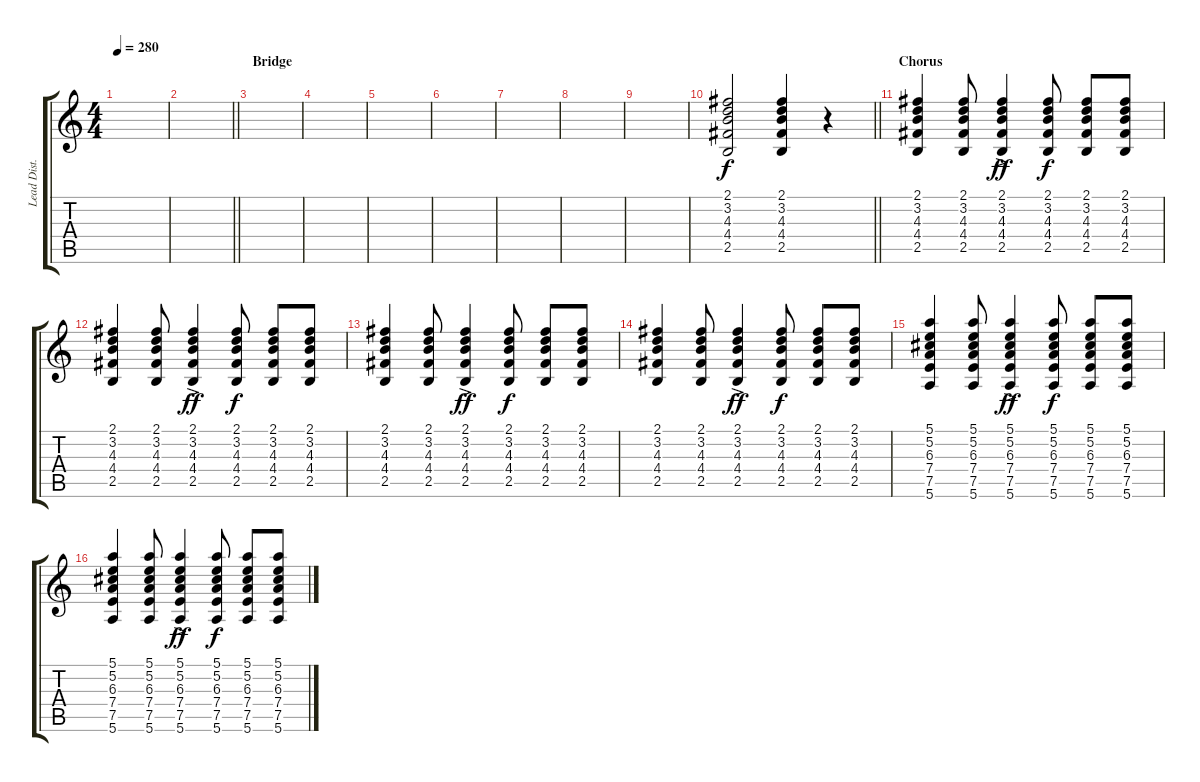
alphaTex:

\track ("Lead Dist." "Lead Dist.") {instrument distortionguitar}
\staff {score tabs}
\tuning (E4 B3 G3 D3 A2 E2) {hide}
\ts (4 4)
\tempo 280
\clef g2
\ks c
|
\barLineRight lightlight
|
\section ("" "Bridge")
|
|
|
|
|
|
|
\barLineRight lightlight
(2.1 3.2 4.3 4.4 2.5).2 (2.1 3.2 4.3 4.4 2.5).4 r.4 |
\section ("" "Chorus")
(2.1 3.2 4.3 4.4 2.5).4 (2.1 3.2 4.3 4.4 2.5).8 (2.1 3.2 4.3 4.4{ac} 2.5).4{dy ff} (2.1 3.2 4.3 4.4 2.5).8{dy f} (2.1 3.2 4.3 4.4 2.5).8 (2.1 3.2 4.3 4.4 2.5).8 |
(2.1 3.2 4.3 4.4 2.5).4 (2.1 3.2 4.3 4.4 2.5).8 (2.1 3.2 4.3 4.4{ac} 2.5).4{dy ff} (2.1 3.2 4.3 4.4 2.5).8{dy f} (2.1 3.2 4.3 4.4 2.5).8 (2.1 3.2 4.3 4.4 2.5).8 |
(2.1 3.2 4.3 4.4 2.5).4 (2.1 3.2 4.3 4.4 2.5).8 (2.1 3.2 4.3 4.4{ac} 2.5).4{dy ff} (2.1 3.2 4.3 4.4 2.5).8{dy f} (2.1 3.2 4.3 4.4 2.5).8 (2.1 3.2 4.3 4.4 2.5).8 |
(2.1 3.2 4.3 4.4 2.5).4 (2.1 3.2 4.3 4.4 2.5).8 (2.1 3.2 4.3 4.4{ac} 2.5).4{dy ff} (2.1 3.2 4.3 4.4 2.5).8{dy f} (2.1 3.2 4.3 4.4 2.5).8 (2.1 3.2 4.3 4.4 2.5).8 |
(5.1 5.2 6.3 7.4 7.5 5.6).4 (5.1 5.2 6.3 7.4 7.5 5.6).8 (5.1 5.2{ac} 6.3 7.4 7.5 5.6).4{dy ff} (5.1 5.2 6.3 7.4 7.5 5.6).8{dy f} (5.1 5.2 6.3 7.4 7.5 5.6).8 (5.1 5.2 6.3 7.4 7.5 5.6).8 |
(5.1 5.2 6.3 7.4 7.5 5.6).4 (5.1 5.2 6.3 7.4 7.5 5.6).8 (5.1 5.2{ac} 6.3 7.4 7.5 5.6).4{dy ff} (5.1 5.2 6.3 7.4 7.5 5.6).8{dy f} (5.1 5.2 6.3 7.4 7.5 5.6).8 (5.1 5.2 6.3 7.4 7.5 5.6).8
